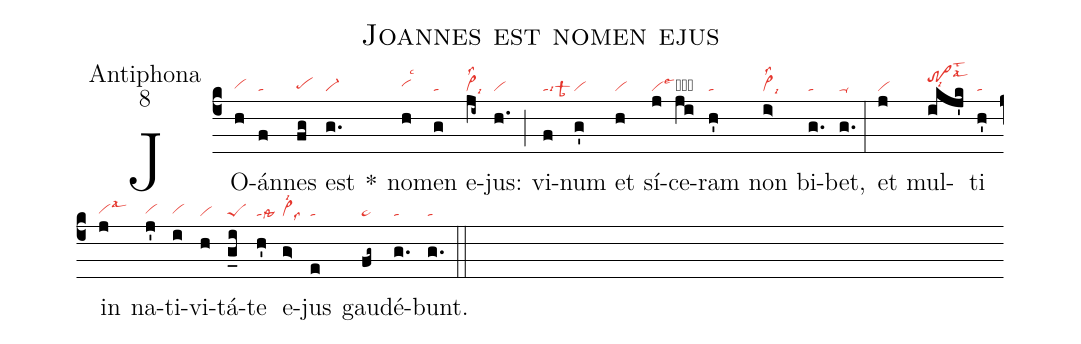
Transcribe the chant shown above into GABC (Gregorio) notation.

name:Joannes est nomen ejus;
office-part:Antiphona;
mode:8;
nabc-lines:1;
%%
(c4)
JO(h|vihg)án(f|ta)nes(fg|pehg) est(g.|vi-) *()
no(h|vihhlsc3)men(g|ta) e(ji~|vi>lss2lsi9)jus:(h.|vi) (;)
vi(f|talsi3lsb3)num(g'|vi) et(h|vi) sí(j|vilse3)ce(ji|lsc3)ram(h'|ta) non(i>|vi>lss2lsi9) bi(g.|ta)bet,(g.|ta-) (:)
et(j|vi) mul(ikj'k|tr>hjlst3lsal6lsi8)ti(h'|ta) in(j|vihglsal3) na(j'|vihg)ti(i|vihg)vi(h|vi)tá(g_i|peS)te(h'|talssta3) e(g>|vi>lsi2lss9)jus(e|ta) gau(fg~|ta>)dé(g.|ta)bunt.(g.|ta) (::)
